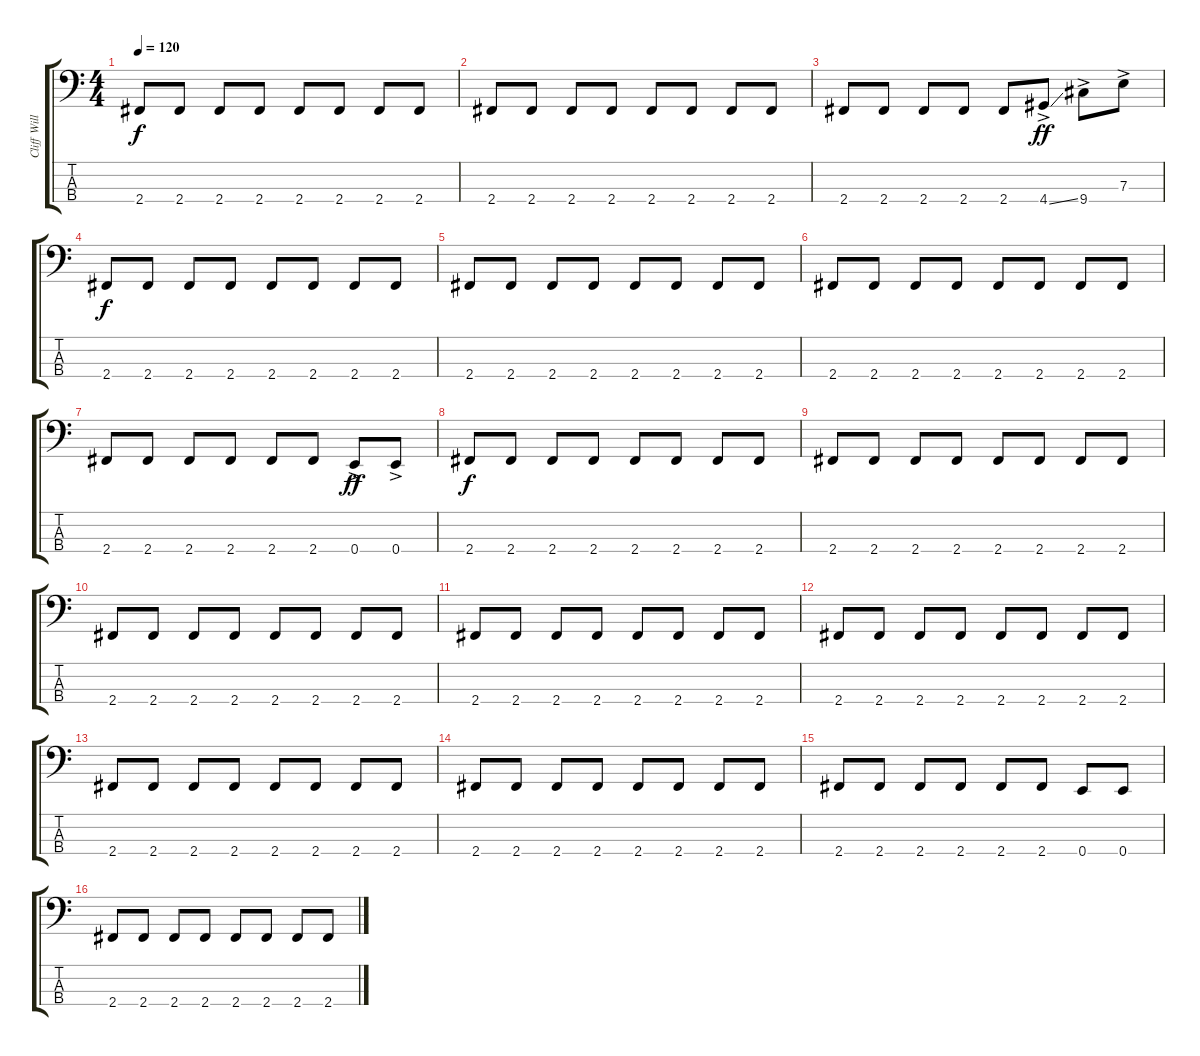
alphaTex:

\track ("Cliff Williams" "Cliff Will") {instrument electricbassfinger}
\staff {score tabs}
\tuning (G2 D2 A1 E1) {hide}
\ts (4 4)
\tempo 120
\clef f4
\ks c
2.4.8{dy f} 2.4.8 2.4.8 2.4.8 2.4.8 2.4.8 2.4.8 2.4.8 |
2.4.8 2.4.8 2.4.8 2.4.8 2.4.8 2.4.8 2.4.8 2.4.8 |
2.4.8 2.4.8 2.4.8 2.4.8 2.4.8 4.4{ss ac}.8{dy ff} 9.4{ac}.8 7.3{ac}.8 |
2.4.8{dy f} 2.4.8 2.4.8 2.4.8 2.4.8 2.4.8 2.4.8 2.4.8 |
2.4.8 2.4.8 2.4.8 2.4.8 2.4.8 2.4.8 2.4.8 2.4.8 |
2.4.8 2.4.8 2.4.8 2.4.8 2.4.8 2.4.8 2.4.8 2.4.8 |
2.4.8 2.4.8 2.4.8 2.4.8 2.4.8 2.4.8 0.4{ac}.8{dy ff} 0.4{ac}.8 |
2.4.8{dy f} 2.4.8 2.4.8 2.4.8 2.4.8 2.4.8 2.4.8 2.4.8 |
2.4.8 2.4.8 2.4.8 2.4.8 2.4.8 2.4.8 2.4.8 2.4.8 |
2.4.8 2.4.8 2.4.8 2.4.8 2.4.8 2.4.8 2.4.8 2.4.8 |
2.4.8 2.4.8 2.4.8 2.4.8 2.4.8 2.4.8 2.4.8 2.4.8 |
2.4.8 2.4.8 2.4.8 2.4.8 2.4.8 2.4.8 2.4.8 2.4.8 |
2.4.8 2.4.8 2.4.8 2.4.8 2.4.8 2.4.8 2.4.8 2.4.8 |
2.4.8 2.4.8 2.4.8 2.4.8 2.4.8 2.4.8 2.4.8 2.4.8 |
2.4.8 2.4.8 2.4.8 2.4.8 2.4.8 2.4.8 0.4.8 0.4.8 |
2.4.8 2.4.8 2.4.8 2.4.8 2.4.8 2.4.8 2.4.8 2.4.8
